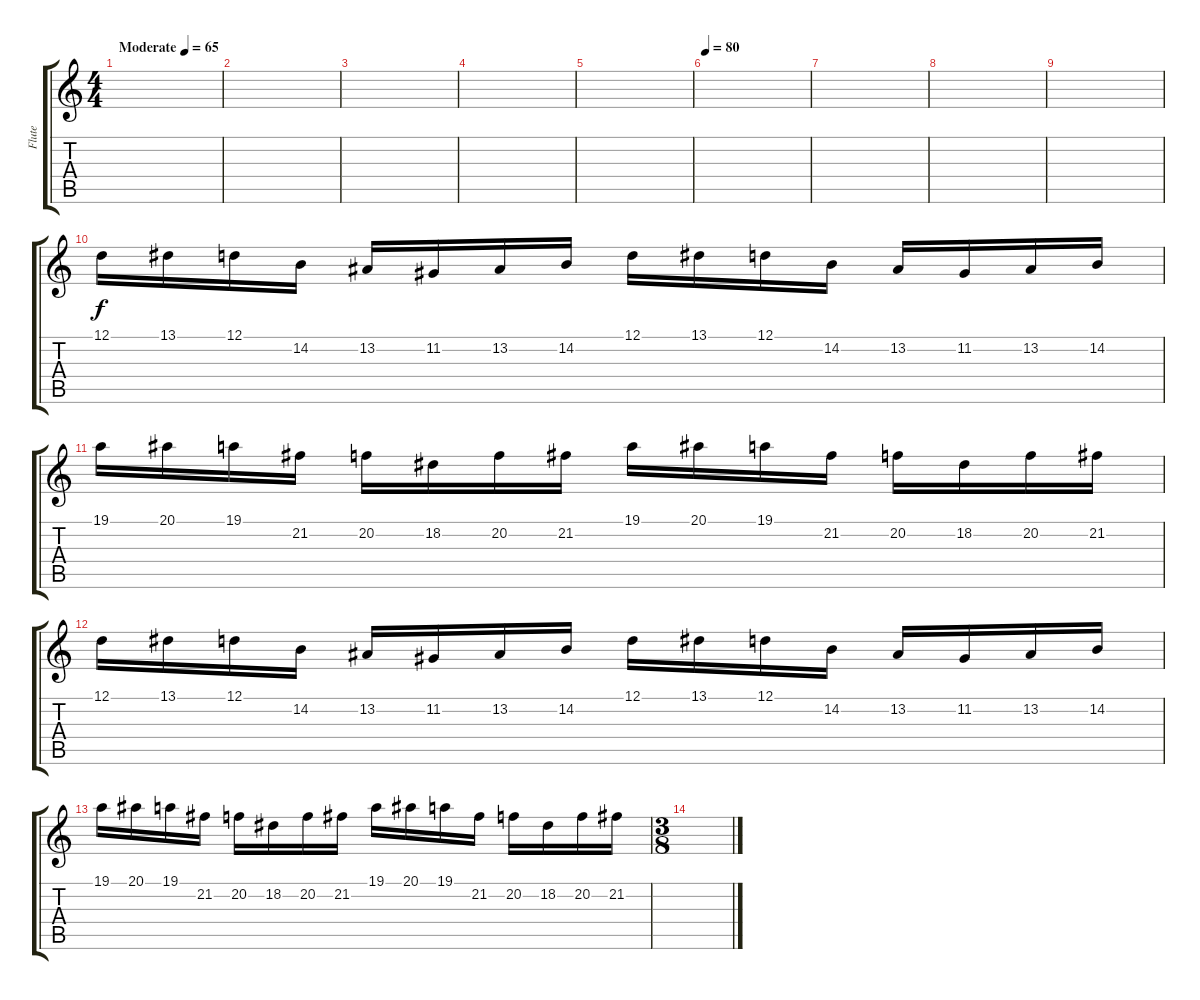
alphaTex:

\track ("Flute" "Flute") {instrument flute}
\staff {score tabs}
\tuning (D4 A3 F3 C3 G2 C2) {hide}
\ts (4 4)
\tempo (65 "Moderate")
\clef g2
\ks c
|
|
|
|
|
\tempo 80
|
|
|
|
12.1.16 13.1.16 12.1.16 14.2.16 13.2.16 11.2.16 13.2.16 14.2.16 12.1.16 13.1.16 12.1.16 14.2.16 13.2.16 11.2.16 13.2.16 14.2.16 |
19.1.16 20.1.16 19.1.16 21.2.16 20.2.16 18.2.16 20.2.16 21.2.16 19.1.16 20.1.16 19.1.16 21.2.16 20.2.16 18.2.16 20.2.16 21.2.16 |
12.1.16 13.1.16 12.1.16 14.2.16 13.2.16 11.2.16 13.2.16 14.2.16 12.1.16 13.1.16 12.1.16 14.2.16 13.2.16 11.2.16 13.2.16 14.2.16 |
19.1.16 20.1.16 19.1.16 21.2.16 20.2.16 18.2.16 20.2.16 21.2.16 19.1.16 20.1.16 19.1.16 21.2.16 20.2.16 18.2.16 20.2.16 21.2.16 |
\ts (3 8)
